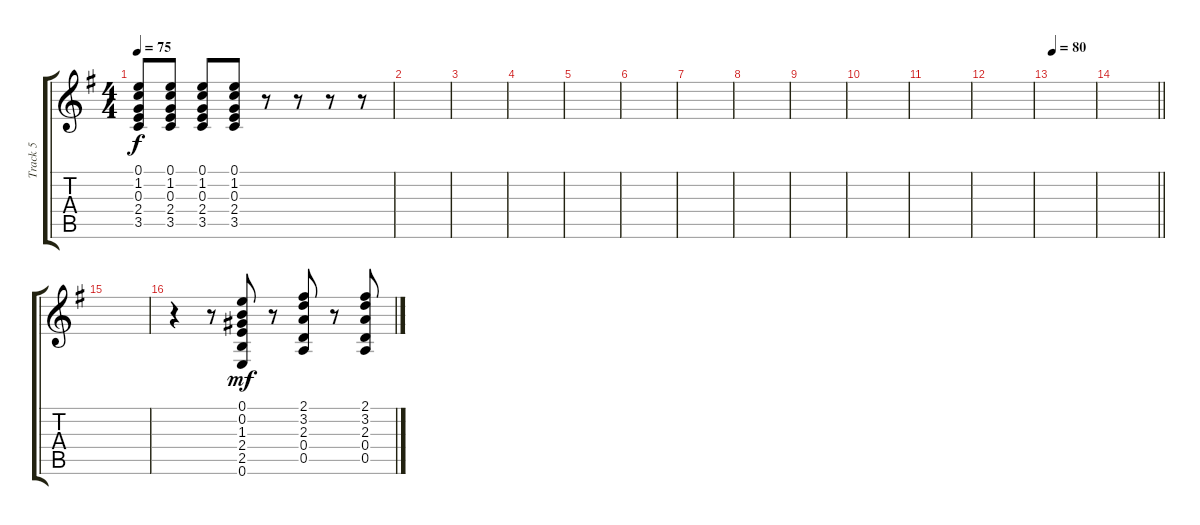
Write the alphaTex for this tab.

\track ("Track 5" "Track 5") {instrument acousticguitarsteel}
\staff {score tabs}
\tuning (E4 B3 G3 D3 A2 E2) {hide}
\ts (4 4)
\tempo 75
\clef g2
\ks g
(0.1 1.2 0.3 2.4 3.5).8{dy f} (0.1 1.2 0.3 2.4 3.5).8 (0.1 1.2 0.3 2.4 3.5).8 (0.1 1.2 0.3 2.4 3.5).8 r.8 r.8 r.8 r.8 |
|
|
|
|
|
|
|
|
|
|
|
\tempo 80
|
\barLineRight lightlight
|
|
r.4 r.8 (0.1 0.2 1.3 2.4 2.5 0.6).8{dy mf} r.8 (2.1 3.2 2.3 0.4 0.5).8 r.8 (2.1 3.2 2.3 0.4 0.5).8
